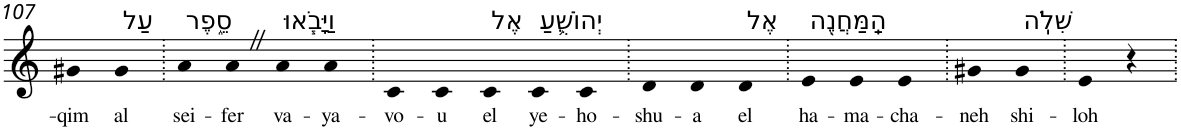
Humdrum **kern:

**kern	**text
*part1	*part1
*staff1	*staff1
*I"Piano	*
*I'Pno	*
!!LO:PB:g=z
*clefG2	*
*k[]	*
=107	=107
!	!LO:LY:b
4g#X	-qim
!LO:TX:a:t=עַל	!
!	!LO:LY:b
4g#	al
=108.	=108.
!LO:TX:a:t=סֵ֑פֶר	!
!	!LO:LY:b
4a	sei-
!	!LO:LY:b
4aZ	-fer
!LO:TX:a:t=וַיָּבֹ֧אוּ	!
!	!LO:LY:b
4a	va-
!	!LO:LY:b
4a	-ya-
=109.	=109.
!	!LO:LY:b
4c	-vo-
!	!LO:LY:b
4c	-u
!LO:TX:a:t=אֶל	!
!	!LO:LY:b
4c	el
!LO:TX:a:t=יְהוֹשֻׁ֛עַ	!
!	!LO:LY:b
4c	ye-
!	!LO:LY:b
4c	-ho-
=110.	=110.
!	!LO:LY:b
4d	-shu-
!	!LO:LY:b
4d	-a
!LO:TX:a:t=אֶל	!
!	!LO:LY:b
4d	el
=111.	=111.
!LO:TX:a:t=הַֽמַּחֲנֶ֖ה	!
!	!LO:LY:b
4e	ha-
!	!LO:LY:b
4e	-ma-
!	!LO:LY:b
4e	-cha-
=112.	=112.
!	!LO:LY:b
4g#X	-neh
!LO:TX:a:t=שִׁלֹֽה	!
!	!LO:LY:b
4g#	shi-
=113.	=113.
!	!LO:LY:b
4e	-loh
4r	.
=.	=.
*-	*-
